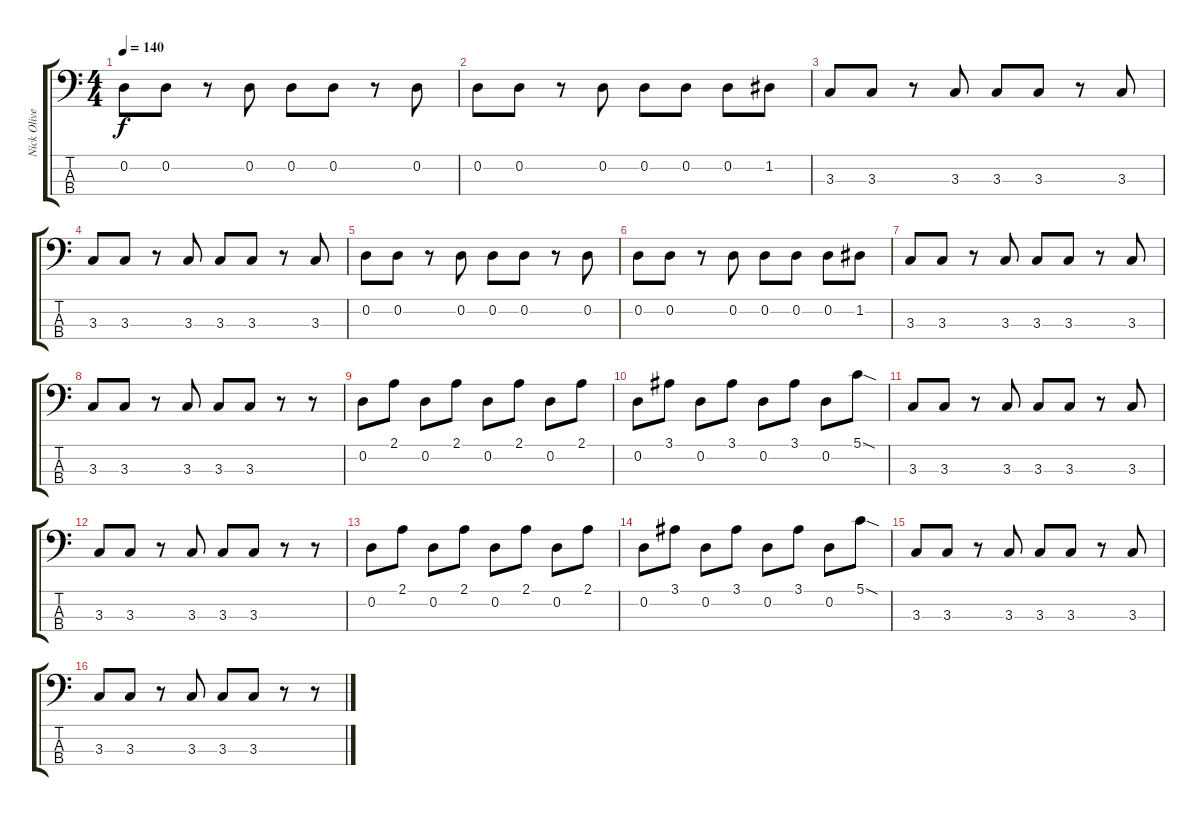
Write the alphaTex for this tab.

\track ("Nick Oliveri - Bass Guitar" "Nick Olive") {instrument electricbassfinger}
\staff {score tabs}
\tuning (G2 D2 A1 E1) {hide}
\ts (4 4)
\tempo 140
\clef f4
\ks c
0.2.8{dy f} 0.2.8 r.8 0.2.8 0.2.8 0.2.8 r.8 0.2.8 |
0.2.8 0.2.8 r.8 0.2.8 0.2.8 0.2.8 0.2.8 1.2.8 |
3.3.8 3.3.8 r.8 3.3.8 3.3.8 3.3.8 r.8 3.3.8 |
3.3.8 3.3.8 r.8 3.3.8 3.3.8 3.3.8 r.8 3.3.8 |
0.2.8 0.2.8 r.8 0.2.8 0.2.8 0.2.8 r.8 0.2.8 |
0.2.8 0.2.8 r.8 0.2.8 0.2.8 0.2.8 0.2.8 1.2.8 |
3.3.8 3.3.8 r.8 3.3.8 3.3.8 3.3.8 r.8 3.3.8 |
3.3.8 3.3.8 r.8 3.3.8 3.3.8 3.3.8 r.8 r.8 |
0.2.8 2.1.8 0.2.8 2.1.8 0.2.8 2.1.8 0.2.8 2.1.8 |
0.2.8 3.1.8 0.2.8 3.1.8 0.2.8 3.1.8 0.2.8 5.1{sod}.8 |
3.3.8 3.3.8 r.8 3.3.8 3.3.8 3.3.8 r.8 3.3.8 |
3.3.8 3.3.8 r.8 3.3.8 3.3.8 3.3.8 r.8 r.8 |
0.2.8 2.1.8 0.2.8 2.1.8 0.2.8 2.1.8 0.2.8 2.1.8 |
0.2.8 3.1.8 0.2.8 3.1.8 0.2.8 3.1.8 0.2.8 5.1{sod}.8 |
3.3.8 3.3.8 r.8 3.3.8 3.3.8 3.3.8 r.8 3.3.8 |
3.3.8 3.3.8 r.8 3.3.8 3.3.8 3.3.8 r.8 r.8
